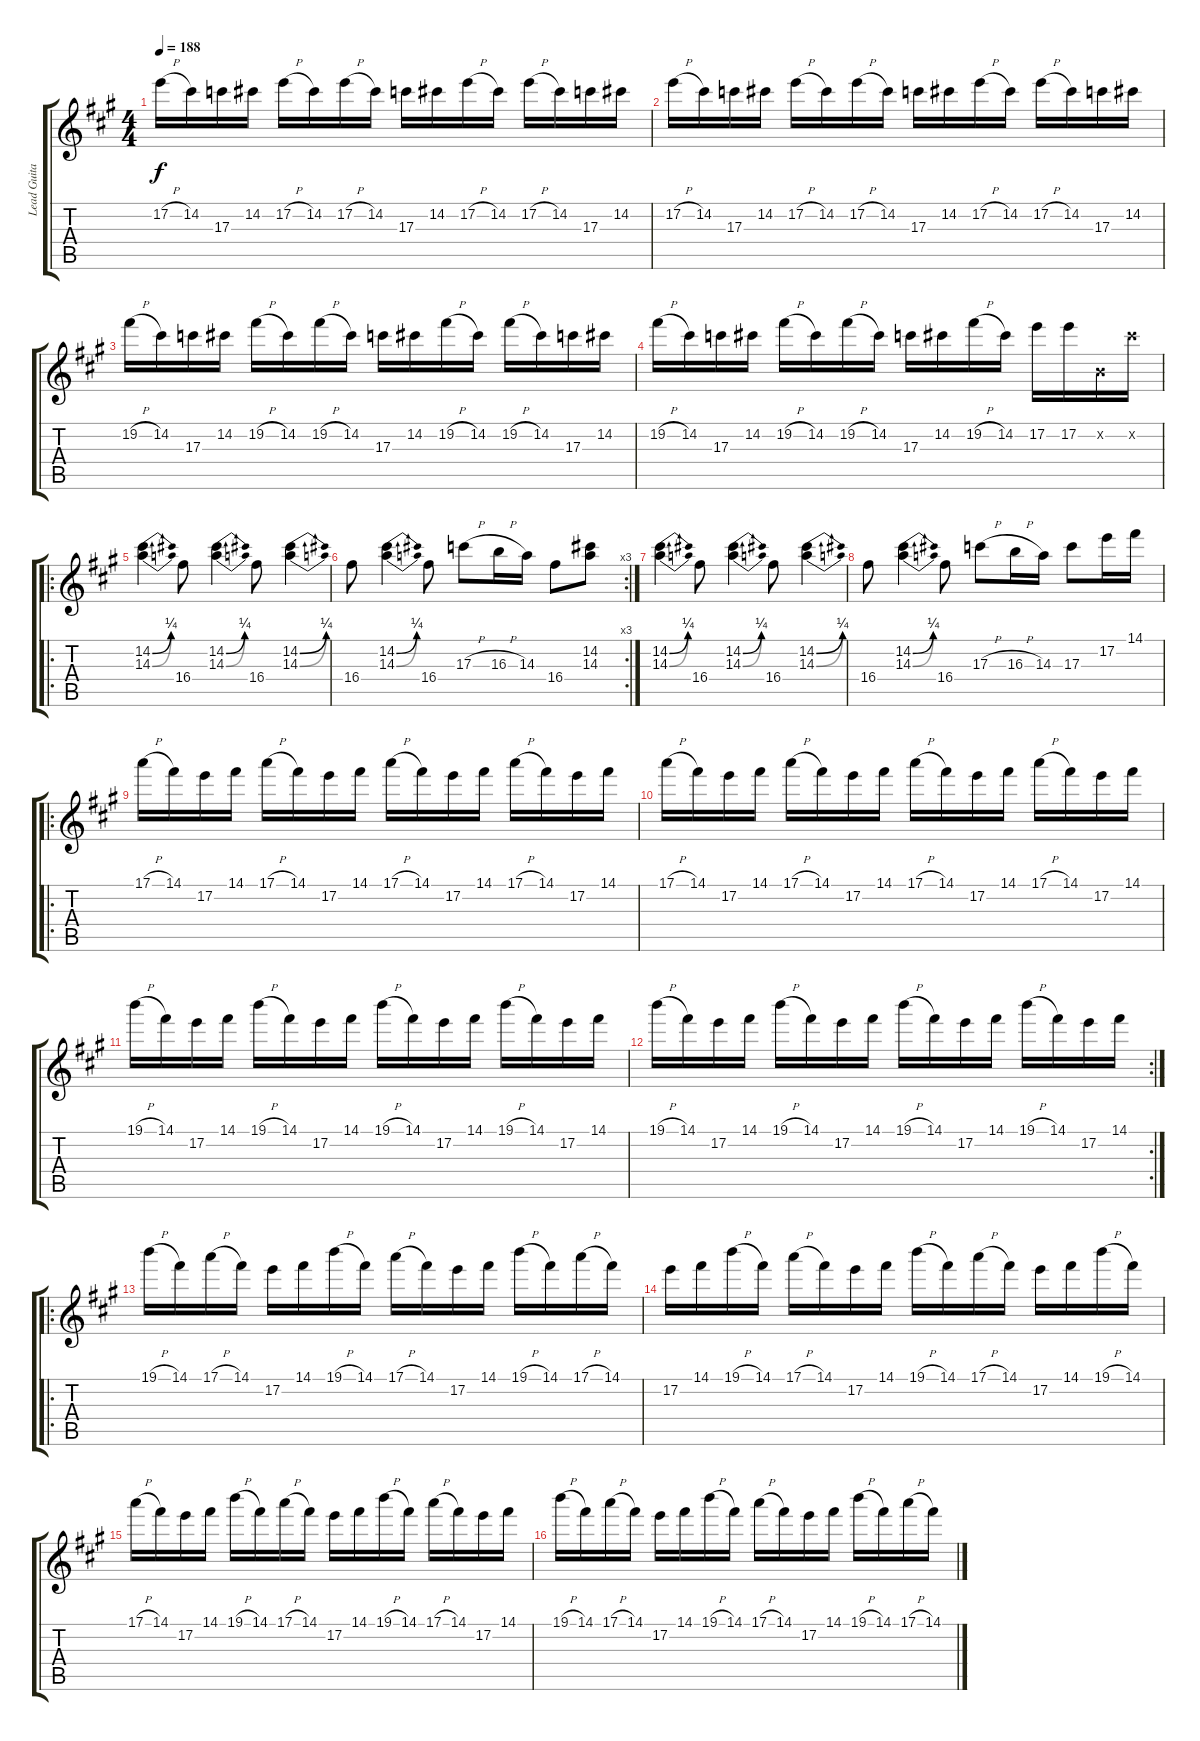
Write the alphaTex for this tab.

\track ("Lead Guitar(D.Mustaine)" "Lead Guita") {instrument distortionguitar}
\staff {score tabs}
\tuning (E4 B3 G3 D3 A2 E2) {hide}
\ts (4 4)
\tempo 188
\clef g2
\ks a
17.2{h}.16{dy f} 14.2.16 17.3.16 14.2.16 17.2{h}.16 14.2.16 17.2{h}.16 14.2.16 17.3.16 14.2.16 17.2{h}.16 14.2.16 17.2{h}.16 14.2.16 17.3.16 14.2.16 |
17.2{h}.16 14.2.16 17.3.16 14.2.16 17.2{h}.16 14.2.16 17.2{h}.16 14.2.16 17.3.16 14.2.16 17.2{h}.16 14.2.16 17.2{h}.16 14.2.16 17.3.16 14.2.16 |
19.2{h}.16 14.2.16 17.3.16 14.2.16 19.2{h}.16 14.2.16 19.2{h}.16 14.2.16 17.3.16 14.2.16 19.2{h}.16 14.2.16 19.2{h}.16 14.2.16 17.3.16 14.2.16 |
19.2{h}.16 14.2.16 17.3.16 14.2.16 19.2{h}.16 14.2.16 19.2{h}.16 14.2.16 17.3.16 14.2.16 19.2{h}.16 14.2.16 17.2.16 17.2.16 0.2{x}.16 14.2{x}.16 |
\ro
(14.2{be (bend 0 0 60 1)} 14.3{be (bend 0 0 60 1)}).4 16.4.8 (14.2{be (bend 0 0 60 1)} 14.3{be (bend 0 0 60 1)}).4 16.4.8 (14.2{be (bend 0 0 60 1)} 14.3{be (bend 0 0 60 1)}).4 |
\rc 3
16.4.8 (14.2{be (bend 0 0 60 1)} 14.3{be (bend 0 0 60 1)}).4 16.4.8 17.3{h}.8 16.3{h}.16 14.3.16 16.4.8 (14.2 14.3).8 |
(14.2{be (bend 0 0 60 1)} 14.3{be (bend 0 0 60 1)}).4 16.4.8 (14.2{be (bend 0 0 60 1)} 14.3{be (bend 0 0 60 1)}).4 16.4.8 (14.2{be (bend 0 0 60 1)} 14.3{be (bend 0 0 60 1)}).4 |
16.4.8 (14.2{be (bend 0 0 60 1)} 14.3{be (bend 0 0 60 1)}).4 16.4.8 17.3{h}.8 16.3{h}.16 14.3.16 17.3.8 17.2.16 14.1.16 |
\ro
17.1{h}.16 14.1.16 17.2.16 14.1.16 17.1{h}.16 14.1.16 17.2.16 14.1.16 17.1{h}.16 14.1.16 17.2.16 14.1.16 17.1{h}.16 14.1.16 17.2.16 14.1.16 |
17.1{h}.16 14.1.16 17.2.16 14.1.16 17.1{h}.16 14.1.16 17.2.16 14.1.16 17.1{h}.16 14.1.16 17.2.16 14.1.16 17.1{h}.16 14.1.16 17.2.16 14.1.16 |
19.1{h}.16 14.1.16 17.2.16 14.1.16 19.1{h}.16 14.1.16 17.2.16 14.1.16 19.1{h}.16 14.1.16 17.2.16 14.1.16 19.1{h}.16 14.1.16 17.2.16 14.1.16 |
\rc 2
19.1{h}.16 14.1.16 17.2.16 14.1.16 19.1{h}.16 14.1.16 17.2.16 14.1.16 19.1{h}.16 14.1.16 17.2.16 14.1.16 19.1{h}.16 14.1.16 17.2.16 14.1.16 |
\ro
19.1{h}.16 14.1.16 17.1{h}.16 14.1.16 17.2.16 14.1.16 19.1{h}.16 14.1.16 17.1{h}.16 14.1.16 17.2.16 14.1.16 19.1{h}.16 14.1.16 17.1{h}.16 14.1.16 |
17.2.16 14.1.16 19.1{h}.16 14.1.16 17.1{h}.16 14.1.16 17.2.16 14.1.16 19.1{h}.16 14.1.16 17.1{h}.16 14.1.16 17.2.16 14.1.16 19.1{h}.16 14.1.16 |
17.1{h}.16 14.1.16 17.2.16 14.1.16 19.1{h}.16 14.1.16 17.1{h}.16 14.1.16 17.2.16 14.1.16 19.1{h}.16 14.1.16 17.1{h}.16 14.1.16 17.2.16 14.1.16 |
19.1{h}.16 14.1.16 17.1{h}.16 14.1.16 17.2.16 14.1.16 19.1{h}.16 14.1.16 17.1{h}.16 14.1.16 17.2.16 14.1.16 19.1{h}.16 14.1.16 17.1{h}.16 14.1.16
